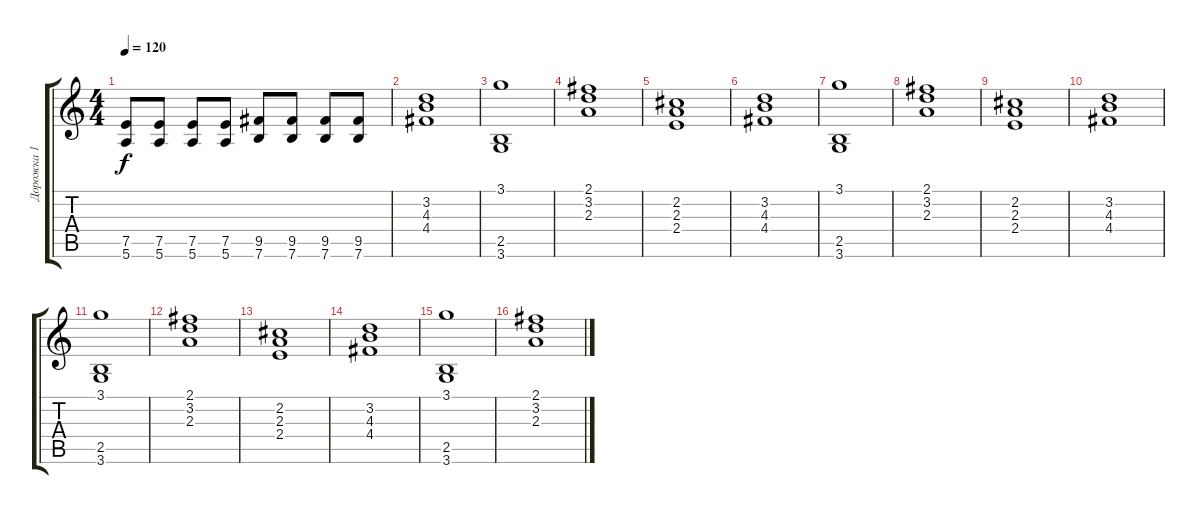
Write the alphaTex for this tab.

\track ("Дорожка 1" "Дорожка 1") {instrument acousticguitarsteel}
\staff {score tabs}
\tuning (E4 B3 G3 D3 A2 E2) {hide}
\ts (4 4)
\tempo 120
\clef g2
\ks c
(7.5 5.6).8{dy f} (7.5 5.6).8 (7.5 5.6).8 (7.5 5.6).8 (9.5 7.6).8 (9.5 7.6).8 (9.5 7.6).8 (9.5 7.6).8 |
(3.2 4.3 4.4).1 |
(3.1 2.5 3.6).1 |
(2.1 3.2 2.3).1 |
(2.2 2.3 2.4).1 |
(3.2 4.3 4.4).1 |
(3.1 2.5 3.6).1 |
(2.1 3.2 2.3).1 |
(2.2 2.3 2.4).1 |
(3.2 4.3 4.4).1 |
(3.1 2.5 3.6).1 |
(2.1 3.2 2.3).1 |
(2.2 2.3 2.4).1 |
(3.2 4.3 4.4).1 |
(3.1 2.5 3.6).1 |
(2.1 3.2 2.3).1
